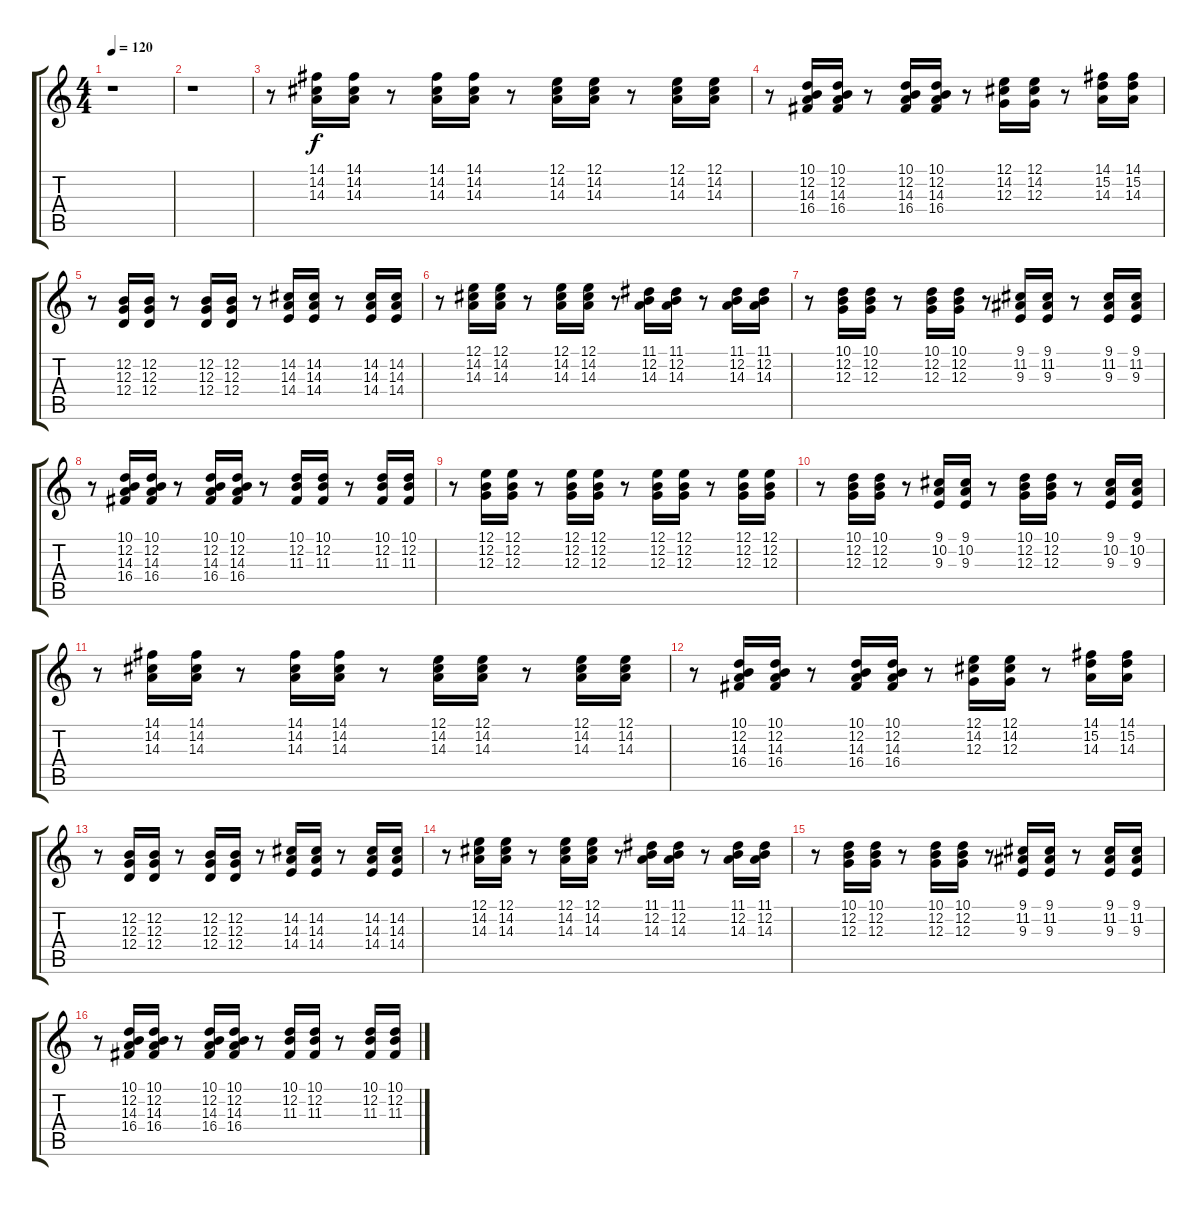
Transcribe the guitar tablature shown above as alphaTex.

\track "" {instrument lead3calliope}
\staff {score tabs}
\tuning (E4 B3 G3 D3 A2 E2) {hide}
\ts (4 4)
\tempo 120
\clef g2
\ks c
r.1{dy f} |
r.1 |
r.8 (14.1 14.2 14.3).16 (14.1 14.2 14.3).16 r.8 (14.1 14.2 14.3).16 (14.1 14.2 14.3).16 r.8 (12.1 14.2 14.3).16 (12.1 14.2 14.3).16 r.8 (12.1 14.2 14.3).16 (12.1 14.2 14.3).16 |
r.8 (10.1 12.2 14.3 16.4).16 (10.1 12.2 14.3 16.4).16 r.8 (10.1 12.2 14.3 16.4).16 (10.1 12.2 14.3 16.4).16 r.8 (12.1 14.2 12.3).16 (12.1 14.2 12.3).16 r.8 (14.1 15.2 14.3).16 (14.1 15.2 14.3).16 |
r.8 (12.2 12.3 12.4).16 (12.2 12.3 12.4).16 r.8 (12.2 12.3 12.4).16 (12.2 12.3 12.4).16 r.8 (14.2 14.3 14.4).16 (14.2 14.3 14.4).16 r.8 (14.2 14.3 14.4).16 (14.2 14.3 14.4).16 |
r.8 (12.1 14.2 14.3).16 (12.1 14.2 14.3).16 r.8 (12.1 14.2 14.3).16 (12.1 14.2 14.3).16 r.8 (11.1 12.2 14.3).16 (11.1 12.2 14.3).16 r.8 (11.1 12.2 14.3).16 (11.1 12.2 14.3).16 |
r.8 (10.1 12.2 12.3).16 (10.1 12.2 12.3).16 r.8 (10.1 12.2 12.3).16 (10.1 12.2 12.3).16 r.8 (9.1 11.2 9.3).16 (9.1 11.2 9.3).16 r.8 (9.1 11.2 9.3).16 (9.1 11.2 9.3).16 |
r.8 (10.1 12.2 14.3 16.4).16 (10.1 12.2 14.3 16.4).16 r.8 (10.1 12.2 14.3 16.4).16 (10.1 12.2 14.3 16.4).16 r.8 (10.1 12.2 11.3).16 (10.1 12.2 11.3).16 r.8 (10.1 12.2 11.3).16 (10.1 12.2 11.3).16 |
r.8 (12.1 12.2 12.3).16 (12.1 12.2 12.3).16 r.8 (12.1 12.2 12.3).16 (12.1 12.2 12.3).16 r.8 (12.1 12.2 12.3).16 (12.1 12.2 12.3).16 r.8 (12.1 12.2 12.3).16 (12.1 12.2 12.3).16 |
r.8 (10.1 12.2 12.3).16 (10.1 12.2 12.3).16 r.8 (9.1 10.2 9.3).16 (9.1 10.2 9.3).16 r.8 (10.1 12.2 12.3).16 (10.1 12.2 12.3).16 r.8 (9.1 10.2 9.3).16 (9.1 10.2 9.3).16 |
r.8 (14.1 14.2 14.3).16 (14.1 14.2 14.3).16 r.8 (14.1 14.2 14.3).16 (14.1 14.2 14.3).16 r.8 (12.1 14.2 14.3).16 (12.1 14.2 14.3).16 r.8 (12.1 14.2 14.3).16 (12.1 14.2 14.3).16 |
r.8 (10.1 12.2 14.3 16.4).16 (10.1 12.2 14.3 16.4).16 r.8 (10.1 12.2 14.3 16.4).16 (10.1 12.2 14.3 16.4).16 r.8 (12.1 14.2 12.3).16 (12.1 14.2 12.3).16 r.8 (14.1 15.2 14.3).16 (14.1 15.2 14.3).16 |
r.8 (12.2 12.3 12.4).16 (12.2 12.3 12.4).16 r.8 (12.2 12.3 12.4).16 (12.2 12.3 12.4).16 r.8 (14.2 14.3 14.4).16 (14.2 14.3 14.4).16 r.8 (14.2 14.3 14.4).16 (14.2 14.3 14.4).16 |
r.8 (12.1 14.2 14.3).16 (12.1 14.2 14.3).16 r.8 (12.1 14.2 14.3).16 (12.1 14.2 14.3).16 r.8 (11.1 12.2 14.3).16 (11.1 12.2 14.3).16 r.8 (11.1 12.2 14.3).16 (11.1 12.2 14.3).16 |
r.8 (10.1 12.2 12.3).16 (10.1 12.2 12.3).16 r.8 (10.1 12.2 12.3).16 (10.1 12.2 12.3).16 r.8 (9.1 11.2 9.3).16 (9.1 11.2 9.3).16 r.8 (9.1 11.2 9.3).16 (9.1 11.2 9.3).16 |
r.8 (10.1 12.2 14.3 16.4).16 (10.1 12.2 14.3 16.4).16 r.8 (10.1 12.2 14.3 16.4).16 (10.1 12.2 14.3 16.4).16 r.8 (10.1 12.2 11.3).16 (10.1 12.2 11.3).16 r.8 (10.1 12.2 11.3).16 (10.1 12.2 11.3).16
